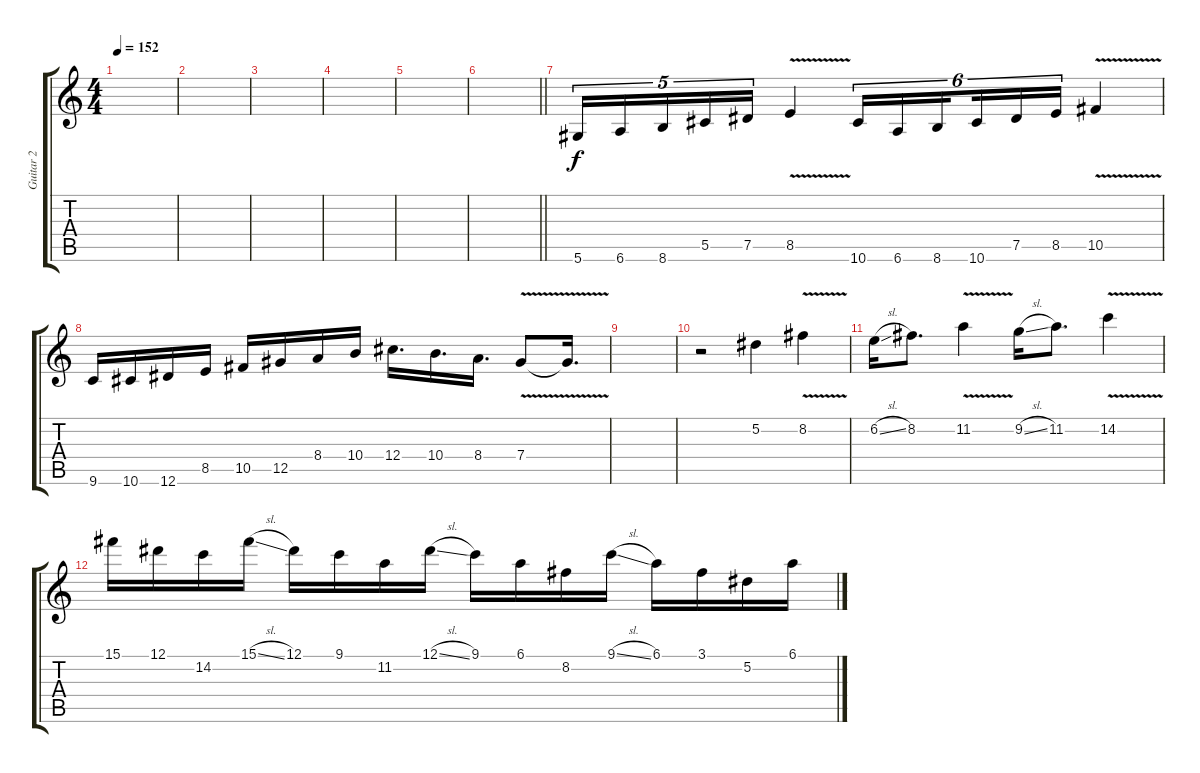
\track ("Guitar 2" "Guitar 2") {instrument overdrivenguitar}
\staff {score tabs}
\tuning (Eb4 Bb3 Gb3 Db3 Ab2 Eb2) {hide}
\ts (4 4)
\tempo 152
\clef g2
\ks c
|
|
|
|
|
\barLineRight lightlight
|
\section ("" "")
5.6.16{tu (5 4)} 6.6.16{tu (5 4)} 8.6.16{tu (5 4)} 5.5.16{tu (5 4)} 7.5.16{tu (5 4)} 8.5{v}.4 10.6.16{tu (6 4)} 6.6.16{tu (6 4)} 8.6.16{tu (6 4) beam splitsecondary} 10.6.16{tu (6 4)} 7.5.16{tu (6 4)} 8.5.16{tu (6 4)} 10.5{v}.4 |
9.6.16 10.6.16 12.6.16 8.5.16 10.5.16 12.5.16 8.4.16 10.4.16 12.4.16{d} 10.4.16{d} 8.4.16{d} 7.4{v}.8 7.4{t}.16{d} |
|
r.2 5.2.4 8.2{v}.4 |
6.2{sl}.16 8.2.8{d} 11.2{v}.4 9.2{sl}.16 11.2.8{d} 14.2{v}.4 |
15.1.16 12.1.16 14.2.16 15.1{sl}.16 12.1.16 9.1.16 11.2.16 12.1{sl}.16 9.1.16 6.1.16 8.2.16 9.1{sl}.16 6.1.16 3.1.16 5.2.16 6.1.16
